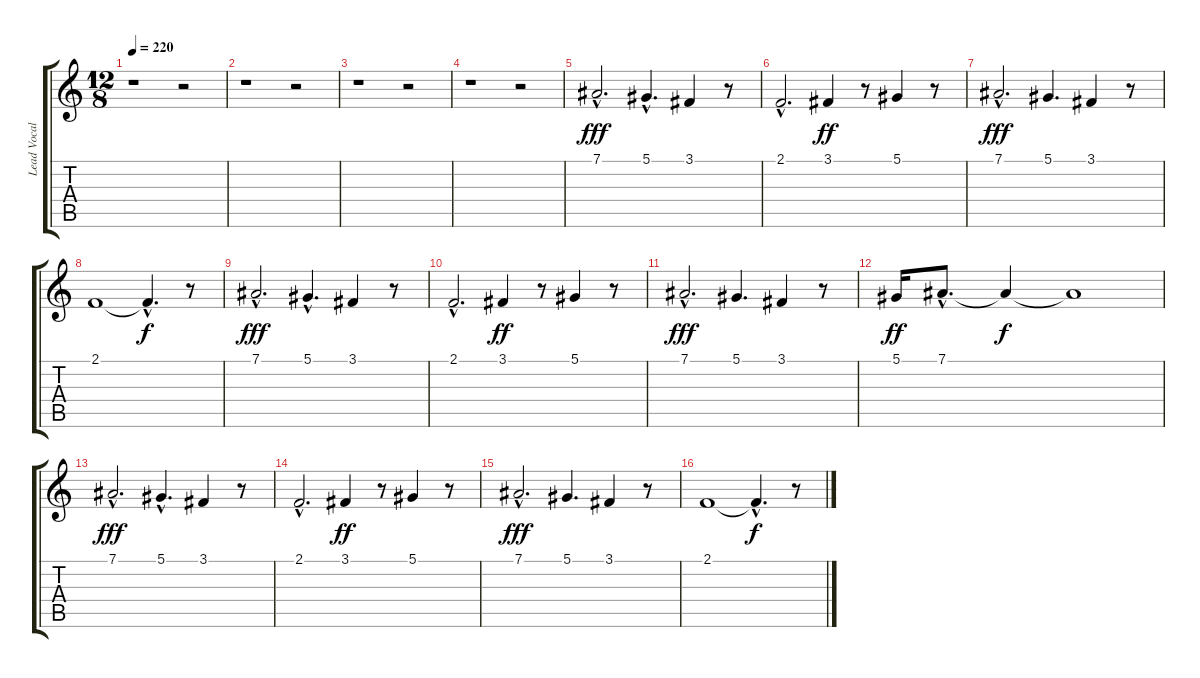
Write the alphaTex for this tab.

\track ("Lead Vocals" "Lead Vocal") {instrument flute}
\staff {score tabs}
\tuning (Eb4 Bb3 Gb3 Db3 Ab2 Eb2) {hide}
\ts (12 8)
\tempo 220
\clef g2
\ks c
r.1{dy f} r.2 |
r.1 r.2 |
r.1 r.2 |
r.1 r.2 |
7.1{hac}.2{d dy fff} 5.1{hac}.4{d} 3.1.4 r.8 |
2.1{hac}.2{d} 3.1.4{dy ff} r.8 5.1.4 r.8 |
7.1{hac}.2{d dy fff} 5.1.4{d} 3.1.4 r.8 |
2.1.1 2.1{hac t}.4{d dy f} r.8 |
7.1{hac}.2{d dy fff} 5.1{hac}.4{d} 3.1.4 r.8 |
2.1{hac}.2{d} 3.1.4{dy ff} r.8 5.1.4 r.8 |
7.1{hac}.2{d dy fff} 5.1.4{d} 3.1.4 r.8 |
5.1.16{dy ff} 7.1{hac}.8{d} 7.1{t}.4{dy f} 7.1{t}.1 |
7.1{hac}.2{d dy fff} 5.1{hac}.4{d} 3.1.4 r.8 |
2.1{hac}.2{d} 3.1.4{dy ff} r.8 5.1.4 r.8 |
7.1{hac}.2{d dy fff} 5.1.4{d} 3.1.4 r.8 |
2.1.1 2.1{hac t}.4{d dy f} r.8
